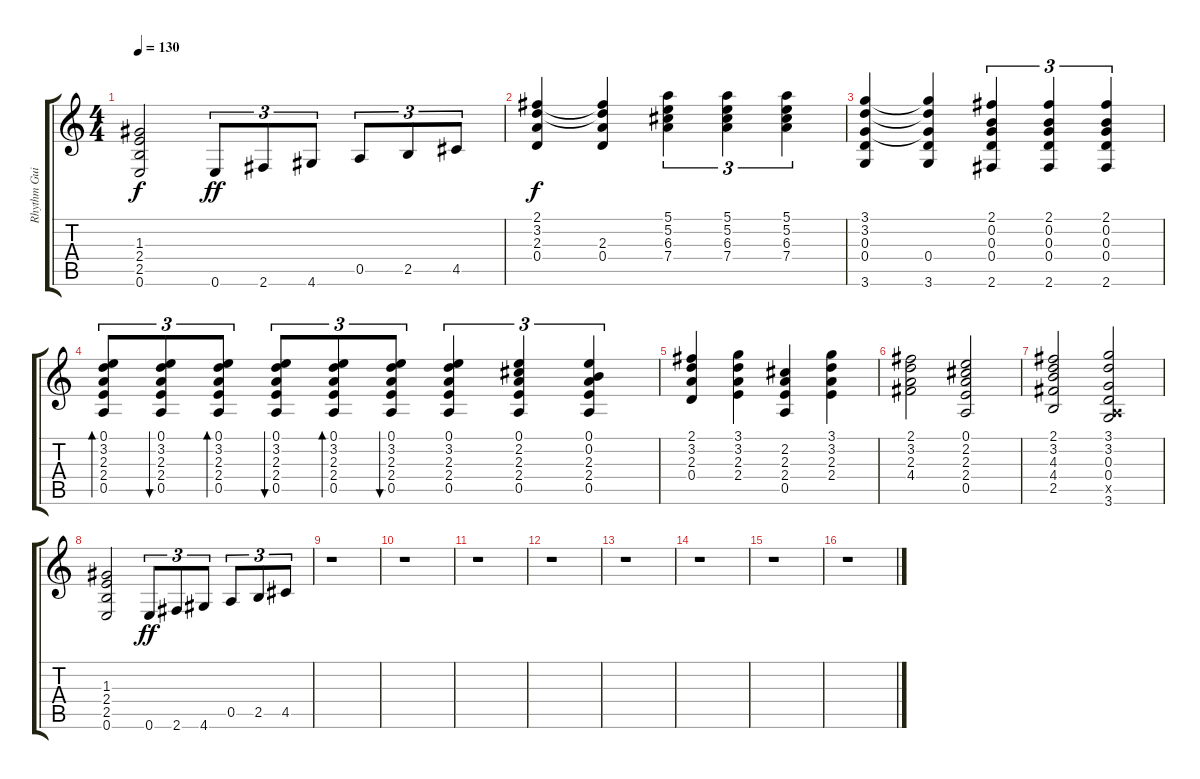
\track ("Rhythm Guitar 2" "Rhythm Gui") {instrument overdrivenguitar}
\staff {score tabs}
\tuning (E4 B3 G3 D3 A2 E2) {hide}
\ts (4 4)
\tempo 130
\clef g2
\ks c
(1.3 2.4 2.5 0.6).2{dy f} 0.6.8{tu (3 2) dy ff} 2.6.8{tu (3 2)} 4.6.8{tu (3 2)} 0.5.8{tu (3 2)} 2.5.8{tu (3 2)} 4.5.8{tu (3 2)} |
(2.1 3.2 2.3 0.4).4{dy f} (2.1{t} 3.2{t} 2.3 0.4).4 (5.1 5.2 6.3 7.4).4{tu (3 2)} (5.1 5.2 6.3 7.4).4{tu (3 2)} (5.1 5.2 6.3 7.4).4{tu (3 2)} |
(3.1 3.2 0.3 0.4 3.6).4 (3.1{t} 3.2{t} 0.3{t} 0.4 3.6).4 (2.1 0.2 0.3 0.4 2.6).4{tu (3 2)} (2.1 0.2 0.3 0.4 2.6).4{tu (3 2)} (2.1 0.2 0.3 0.4 2.6).4{tu (3 2)} |
(0.1 3.2 2.3 2.4 0.5).8{tu (3 2) bd 60} (0.1 3.2 2.3 2.4 0.5).8{tu (3 2) bu 60} (0.1 3.2 2.3 2.4 0.5).8{tu (3 2) bd 60} (0.1 3.2 2.3 2.4 0.5).8{tu (3 2) bu 60} (0.1 3.2 2.3 2.4 0.5).8{tu (3 2) bd 60} (0.1 3.2 2.3 2.4 0.5).8{tu (3 2) bu 60} (0.1 3.2 2.3 2.4 0.5).4{tu (3 2)} (0.1 2.2 2.3 2.4 0.5).4{tu (3 2)} (0.1 0.2 2.3 2.4 0.5).4{tu (3 2)} |
(2.1 3.2 2.3 0.4).4 (3.1 3.2 2.3 2.4).4 (2.2 2.3 2.4 0.5).4 (3.1 3.2 2.3 2.4).4 |
(2.1 3.2 2.3 4.4).2 (0.1 2.2 2.3 2.4 0.5).2 |
(2.1 3.2 4.3 4.4 2.5).2 (3.1 3.2 0.3 0.4 0.5{x} 3.6).2 |
(1.3 2.4 2.5 0.6).2 0.6.8{tu (3 2) dy ff} 2.6.8{tu (3 2)} 4.6.8{tu (3 2)} 0.5.8{tu (3 2)} 2.5.8{tu (3 2)} 4.5.8{tu (3 2)} |
r.1 |
r.1 |
r.1 |
r.1 |
r.1 |
r.1 |
r.1 |
r.1
